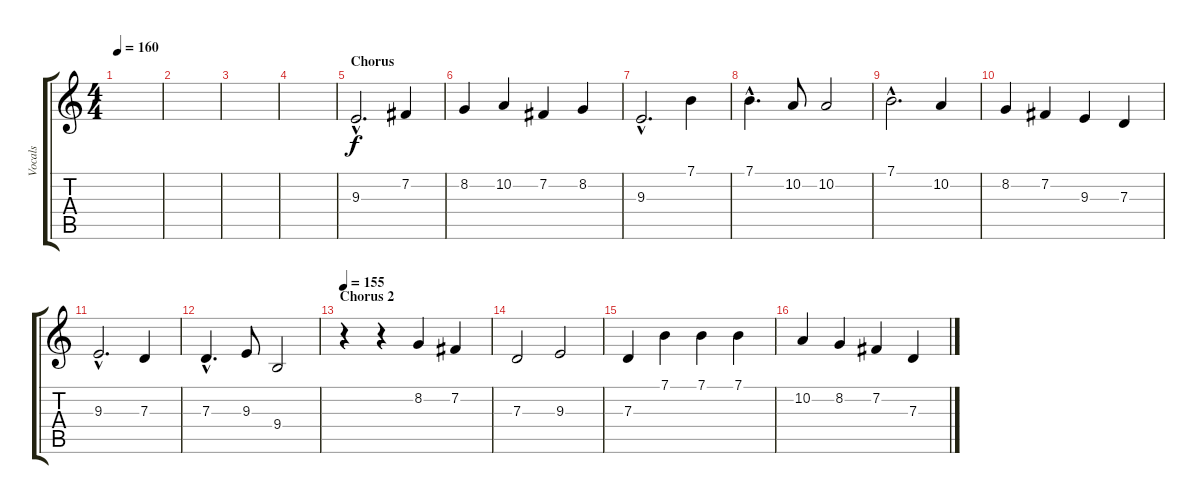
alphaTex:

\track ("Vocals" "Vocals") {instrument lead6voice}
\staff {score tabs}
\tuning (E4 B3 G3 D3 A2 E2) {hide}
\ts (4 4)
\tempo 160
\clef g2
\ks c
|
|
|
|
\section ("" "Chorus")
9.3{hac}.2{d} 7.2.4 |
8.2.4 10.2.4 7.2.4 8.2.4 |
9.3{hac}.2{d} 7.1.4 |
7.1{hac}.4{d} 10.2.8 10.2.2 |
7.1{hac}.2{d} 10.2.4 |
8.2.4 7.2.4 9.3.4 7.3.4 |
9.3{hac}.2{d} 7.3.4 |
7.3{hac}.4{d} 9.3.8 9.4.2 |
\section ("" "Chorus 2")
\tempo 155
r.4 r.4 8.2.4 7.2.4 |
7.3.2 9.3.2 |
7.3.4 7.1.4 7.1.4 7.1.4 |
10.2.4 8.2.4 7.2.4 7.3.4
